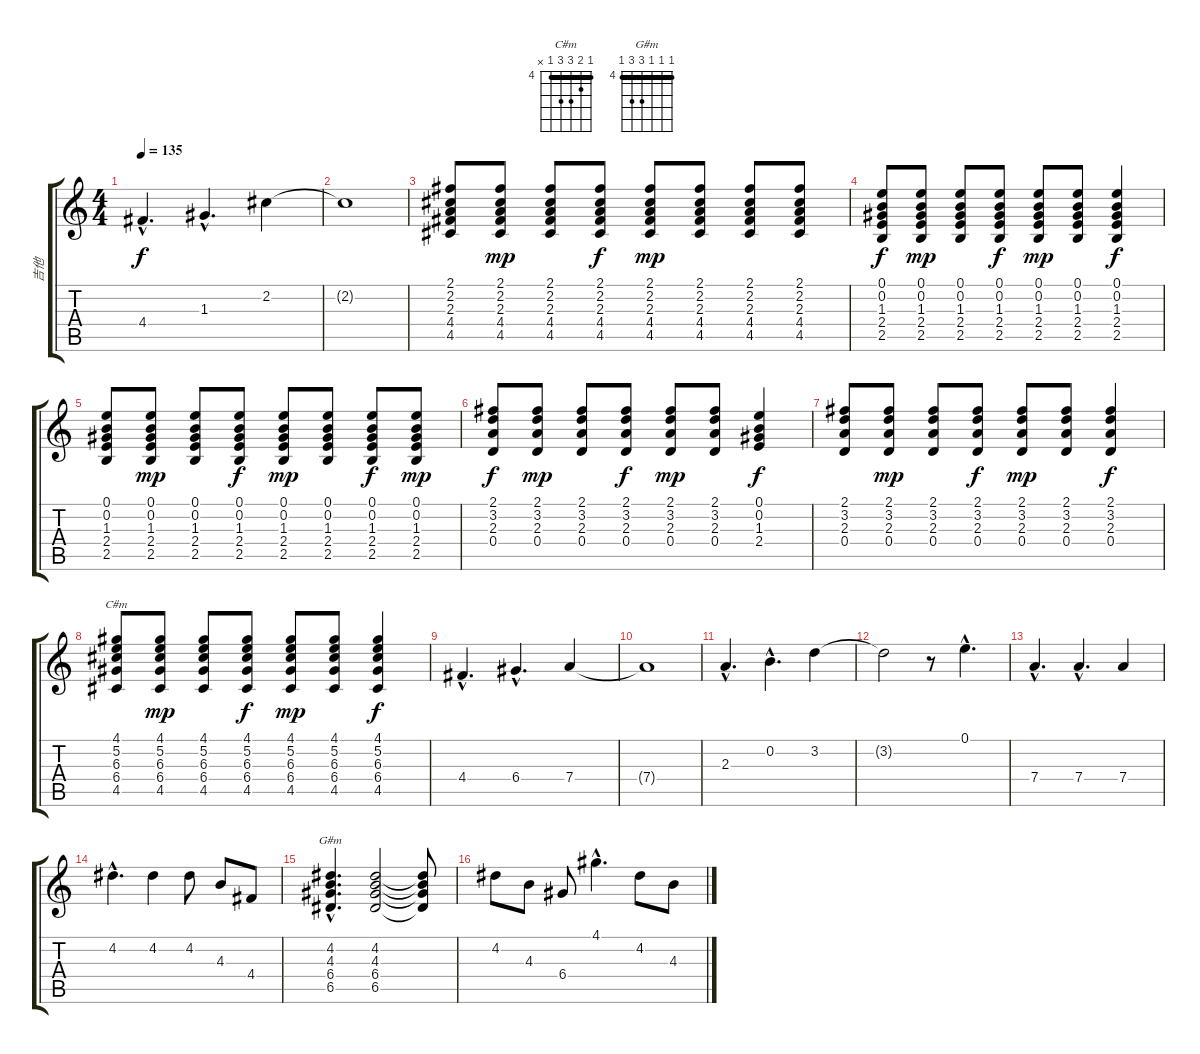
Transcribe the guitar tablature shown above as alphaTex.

\track ("吉他" "吉他") {instrument acousticguitarsteel}
\staff {score tabs}
\tuning (E4 B3 G3 D3 A2 E2) {hide}
\chord ("C#m" 4 5 6 6 4 x) {firstfret 4 barre 4}
\chord ("G#m" 4 4 4 6 6 4) {firstfret 4 barre 4}
\ts (4 4)
\tempo 135
\clef g2
\ks c
4.4{hac}.4{d dy f} 1.3{hac}.4{d} 2.2.4 |
2.2{t}.1 |
(2.1 2.2 2.3 4.4 4.5).8 (2.1 2.2 2.3 4.4 4.5).8{dy mp} (2.1 2.2 2.3 4.4 4.5).8 (2.1 2.2 2.3 4.4 4.5).8{dy f} (2.1 2.2 2.3 4.4 4.5).8{dy mp} (2.1 2.2 2.3 4.4 4.5).8 (2.1 2.2 2.3 4.4 4.5).8 (2.1 2.2 2.3 4.4 4.5).8 |
(0.1 0.2 1.3 2.4 2.5).8{dy f} (0.1 0.2 1.3 2.4 2.5).8{dy mp} (0.1 0.2 1.3 2.4 2.5).8 (0.1 0.2 1.3 2.4 2.5).8{dy f} (0.1 0.2 1.3 2.4 2.5).8{dy mp} (0.1 0.2 1.3 2.4 2.5).8 (0.1 0.2 1.3 2.4 2.5).4{dy f} |
(0.1 0.2 1.3 2.4 2.5).8 (0.1 0.2 1.3 2.4 2.5).8{dy mp} (0.1 0.2 1.3 2.4 2.5).8 (0.1 0.2 1.3 2.4 2.5).8{dy f} (0.1 0.2 1.3 2.4 2.5).8{dy mp} (0.1 0.2 1.3 2.4 2.5).8 (0.1 0.2 1.3 2.4 2.5).8{dy f} (0.1 0.2 1.3 2.4 2.5).8{dy mp} |
(2.1 3.2 2.3 0.4).8{dy f} (2.1 3.2 2.3 0.4).8{dy mp} (2.1 3.2 2.3 0.4).8 (2.1 3.2 2.3 0.4).8{dy f} (2.1 3.2 2.3 0.4).8{dy mp} (2.1 3.2 2.3 0.4).8 (0.1 0.2 1.3 2.4).4{dy f} |
(2.1 3.2 2.3 0.4).8 (2.1 3.2 2.3 0.4).8{dy mp} (2.1 3.2 2.3 0.4).8 (2.1 3.2 2.3 0.4).8{dy f} (2.1 3.2 2.3 0.4).8{dy mp} (2.1 3.2 2.3 0.4).8 (2.1 3.2 2.3 0.4).4{dy f} |
(4.1 5.2 6.3 6.4 4.5).8{ch "C#m"} (4.1 5.2 6.3 6.4 4.5).8{dy mp} (4.1 5.2 6.3 6.4 4.5).8 (4.1 5.2 6.3 6.4 4.5).8{dy f} (4.1 5.2 6.3 6.4 4.5).8{dy mp} (4.1 5.2 6.3 6.4 4.5).8 (4.1 5.2 6.3 6.4 4.5).4{dy f} |
4.4{hac}.4{d} 6.4{hac}.4{d} 7.4.4 |
7.4{t}.1 |
2.3{hac}.4{d} 0.2{hac}.4{d} 3.2.4 |
3.2{t}.2 r.8 0.1{hac}.4{d} |
7.4{hac}.4{d} 7.4{hac}.4{d} 7.4.4 |
4.2{hac}.4{d} 4.2.4 4.2.8 4.3.8 4.4.8 |
(4.2{hac} 4.3{hac} 6.4{hac} 6.5{hac}).4{d ch "G#m"} (4.2 4.3 6.4 6.5).2 (4.2{t} 4.3{t} 6.4{t} 6.5{t}).8 |
4.2.8 4.3.8 6.4.8 4.1{hac}.4{d} 4.2.8 4.3.8
